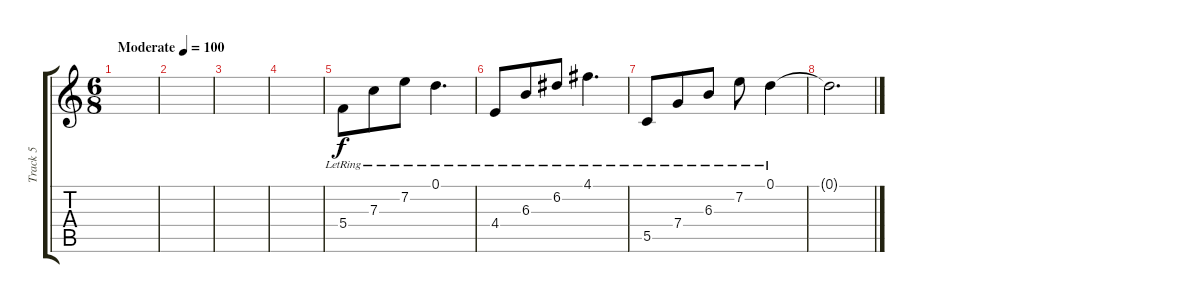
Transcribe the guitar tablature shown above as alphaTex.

\track ("Track 5" "Track 5") {instrument electricguitarjazz}
\staff {score tabs}
\tuning (D4 A3 F3 C3 G2 C2) {hide}
\ts (6 8)
\tempo (100 "Moderate")
\clef g2
\ks c
|
|
|
|
5.4{lr}.8 7.3{lr}.8 7.2{lr}.8 0.1{lr}.4{d} |
4.4{lr}.8 6.3{lr}.8 6.2{lr}.8 4.1{lr}.4{d} |
5.5{lr}.8 7.4{lr}.8 6.3{lr}.8 7.2{lr}.8 0.1{lr}.4 |
0.1{t}.2{d}
